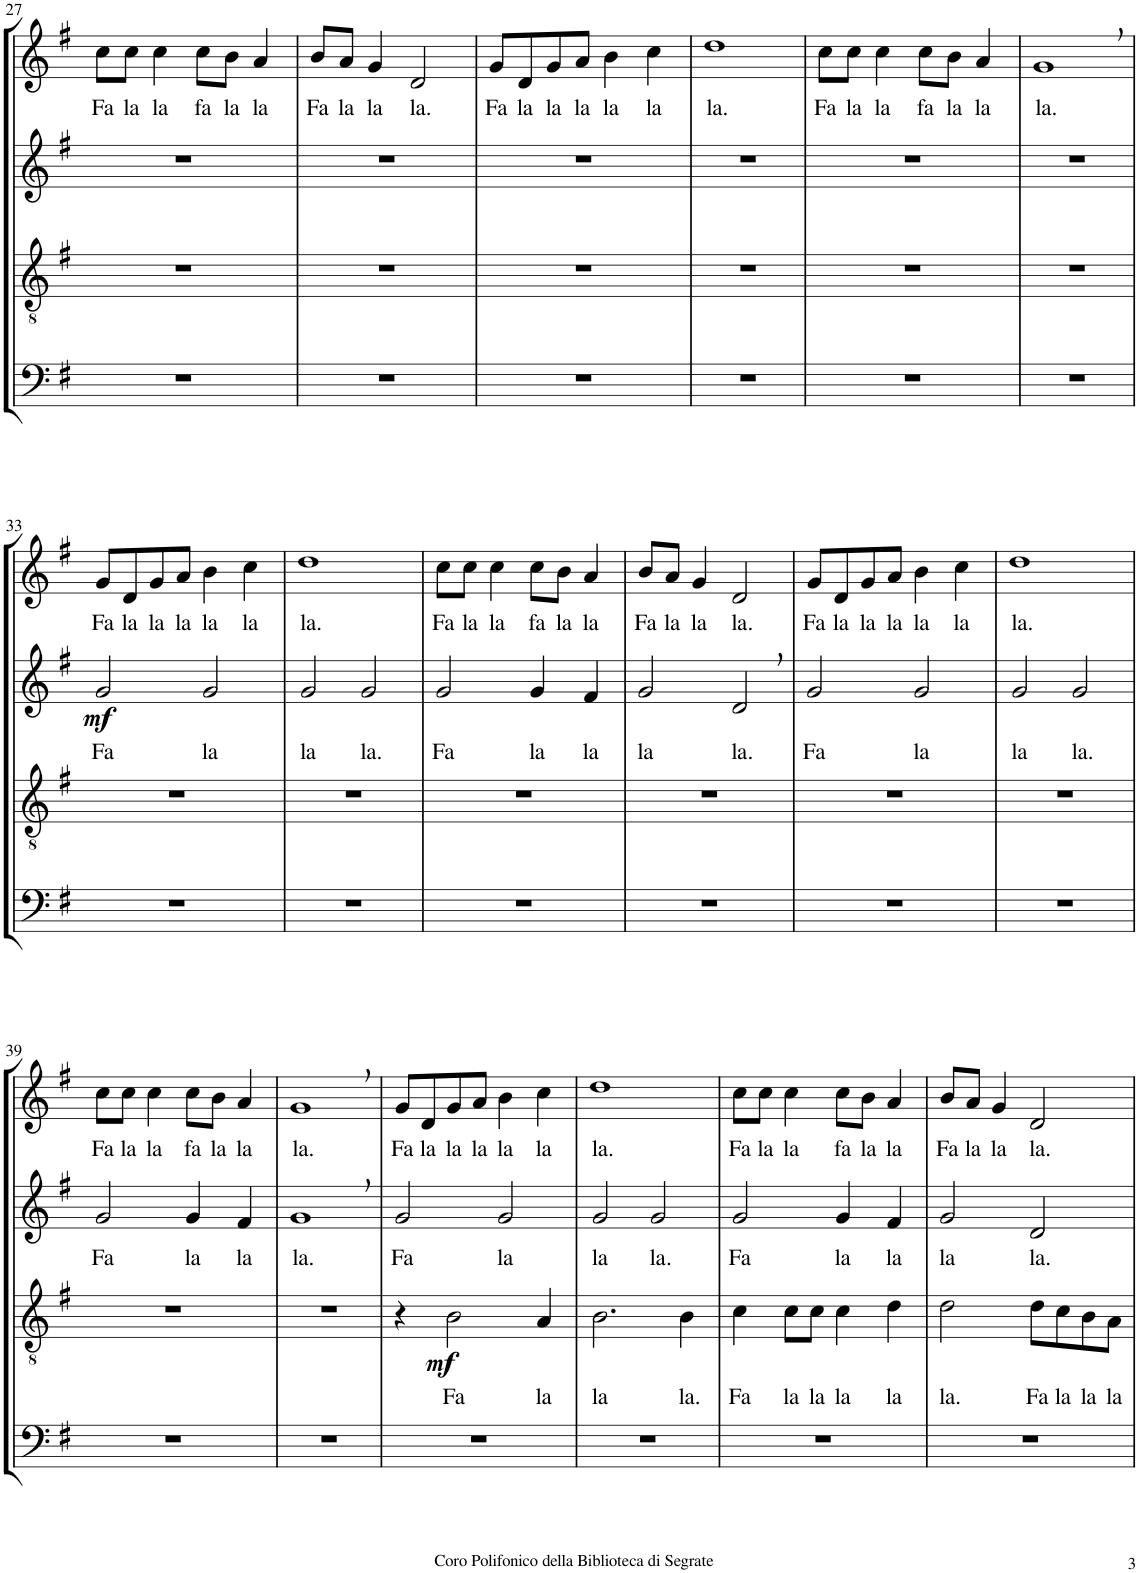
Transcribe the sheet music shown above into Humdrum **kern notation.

**kern	**kern	**text	**dynam	**kern	**text	**dynam	**kern	**text
*part4	*part3	*part3	*part3	*part2	*part2	*part2	*part1	*part1
*staff4	*staff3	*staff3	*staff3	*staff2	*staff2	*staff2	*staff1	*staff1
*I"Bassi	*I"Tenori	*	*	*I"Contralti	*	*	*I"Soprani	*
!!LO:PB:g=z
*clefF4	*clefGv2	*	*	*clefG2	*	*	*clefG2	*
*	*	*	*	*	*	*	*Trd1c2	*
*k[f#]	*k[f#]	*	*	*k[f#]	*	*	*k[f#]	*
*G:	*G:	*	*	*G:	*	*	*G:	*
*M2/2	*M2/2	*	*	*M2/2	*	*	*M2/2	*
*met(c|)	*met(c|)	*	*	*met(c|)	*	*	*met(c|)	*
=27	=27	=27	=27	=27	=27	=27	=27	=27
!	!	!	!	!	!	!	!	!LO:LY:b
1r	1r	.	.	1r	.	.	8cc\L	Fa
!	!	!	!	!	!	!	!	!LO:LY:b
.	.	.	.	.	.	.	8cc\J	la
!	!	!	!	!	!	!	!	!LO:LY:b
.	.	.	.	.	.	.	4cc\	la
!	!	!	!	!	!	!	!	!LO:LY:b
.	.	.	.	.	.	.	8cc\L	fa
!	!	!	!	!	!	!	!	!LO:LY:b
.	.	.	.	.	.	.	8b\J	la
!	!	!	!	!	!	!	!	!LO:LY:b
.	.	.	.	.	.	.	4a/	la
=28	=28	=28	=28	=28	=28	=28	=28	=28
!	!	!	!	!	!	!	!	!LO:LY:b
1r	1r	.	.	1r	.	.	8b/L	Fa
!	!	!	!	!	!	!	!	!LO:LY:b
.	.	.	.	.	.	.	8a/J	la
!	!	!	!	!	!	!	!	!LO:LY:b
.	.	.	.	.	.	.	4g/	la
!	!	!	!	!	!	!	!	!LO:LY:b
.	.	.	.	.	.	.	2d/	la.
=29	=29	=29	=29	=29	=29	=29	=29	=29
!	!	!	!	!	!	!	!	!LO:LY:b
1r	1r	.	.	1r	.	.	8g/L	Fa
!	!	!	!	!	!	!	!	!LO:LY:b
.	.	.	.	.	.	.	8d/	la
!	!	!	!	!	!	!	!	!LO:LY:b
.	.	.	.	.	.	.	8g/	la
!	!	!	!	!	!	!	!	!LO:LY:b
.	.	.	.	.	.	.	8a/J	la
!	!	!	!	!	!	!	!	!LO:LY:b
.	.	.	.	.	.	.	4b\	la
!	!	!	!	!	!	!	!	!LO:LY:b
.	.	.	.	.	.	.	4cc\	la
=30	=30	=30	=30	=30	=30	=30	=30	=30
!	!	!	!	!	!	!	!	!LO:LY:b
1r	1r	.	.	1r	.	.	1dd	la.
=31	=31	=31	=31	=31	=31	=31	=31	=31
!	!	!	!	!	!	!	!	!LO:LY:b
1r	1r	.	.	1r	.	.	8cc\L	Fa
!	!	!	!	!	!	!	!	!LO:LY:b
.	.	.	.	.	.	.	8cc\J	la
!	!	!	!	!	!	!	!	!LO:LY:b
.	.	.	.	.	.	.	4cc\	la
!	!	!	!	!	!	!	!	!LO:LY:b
.	.	.	.	.	.	.	8cc\L	fa
!	!	!	!	!	!	!	!	!LO:LY:b
.	.	.	.	.	.	.	8b\J	la
!	!	!	!	!	!	!	!	!LO:LY:b
.	.	.	.	.	.	.	4a/	la
=32	=32	=32	=32	=32	=32	=32	=32	=32
!	!	!	!	!	!	!	!	!LO:LY:b
1r	1r	.	.	1r	.	.	1g,	la.
!!LO:LB:g=z
=33	=33	=33	=33	=33	=33	=33	=33	=33
!	!	!	!	!	!LO:LY:b	!LO:DY:b	!	!LO:LY:b
1r	1r	.	.	2g/	Fa	mf	8g/L	Fa
!	!	!	!	!	!	!	!	!LO:LY:b
.	.	.	.	.	.	.	8d/	la
!	!	!	!	!	!	!	!	!LO:LY:b
.	.	.	.	.	.	.	8g/	la
!	!	!	!	!	!	!	!	!LO:LY:b
.	.	.	.	.	.	.	8a/J	la
!	!	!	!	!	!LO:LY:b	!	!	!LO:LY:b
.	.	.	.	2g/	la	.	4b\	la
!	!	!	!	!	!	!	!	!LO:LY:b
.	.	.	.	.	.	.	4cc\	la
=34	=34	=34	=34	=34	=34	=34	=34	=34
!	!	!	!	!	!LO:LY:b	!	!	!LO:LY:b
1r	1r	.	.	2g/	la	.	1dd	la.
!	!	!	!	!	!LO:LY:b	!	!	!
.	.	.	.	2g/	la.	.	.	.
=35	=35	=35	=35	=35	=35	=35	=35	=35
!	!	!	!	!	!LO:LY:b	!	!	!LO:LY:b
1r	1r	.	.	2g/	Fa	.	8cc\L	Fa
!	!	!	!	!	!	!	!	!LO:LY:b
.	.	.	.	.	.	.	8cc\J	la
!	!	!	!	!	!	!	!	!LO:LY:b
.	.	.	.	.	.	.	4cc\	la
!	!	!	!	!	!LO:LY:b	!	!	!LO:LY:b
.	.	.	.	4g/	la	.	8cc\L	fa
!	!	!	!	!	!	!	!	!LO:LY:b
.	.	.	.	.	.	.	8b\J	la
!	!	!	!	!	!LO:LY:b	!	!	!LO:LY:b
.	.	.	.	4f#/	la	.	4a/	la
=36	=36	=36	=36	=36	=36	=36	=36	=36
!	!	!	!	!	!LO:LY:b	!	!	!LO:LY:b
1r	1r	.	.	2g/	la	.	8b/L	Fa
!	!	!	!	!	!	!	!	!LO:LY:b
.	.	.	.	.	.	.	8a/J	la
!	!	!	!	!	!	!	!	!LO:LY:b
.	.	.	.	.	.	.	4g/	la
!	!	!	!	!	!LO:LY:b	!	!	!LO:LY:b
.	.	.	.	2d,/	la.	.	2d/	la.
=37	=37	=37	=37	=37	=37	=37	=37	=37
!	!	!	!	!	!LO:LY:b	!	!	!LO:LY:b
1r	1r	.	.	2g/	Fa	.	8g/L	Fa
!	!	!	!	!	!	!	!	!LO:LY:b
.	.	.	.	.	.	.	8d/	la
!	!	!	!	!	!	!	!	!LO:LY:b
.	.	.	.	.	.	.	8g/	la
!	!	!	!	!	!	!	!	!LO:LY:b
.	.	.	.	.	.	.	8a/J	la
!	!	!	!	!	!LO:LY:b	!	!	!LO:LY:b
.	.	.	.	2g/	la	.	4b\	la
!	!	!	!	!	!	!	!	!LO:LY:b
.	.	.	.	.	.	.	4cc\	la
=38	=38	=38	=38	=38	=38	=38	=38	=38
!	!	!	!	!	!LO:LY:b	!	!	!LO:LY:b
1r	1r	.	.	2g/	la	.	1dd	la.
!	!	!	!	!	!LO:LY:b	!	!	!
.	.	.	.	2g/	la.	.	.	.
!!LO:LB:g=z
=39	=39	=39	=39	=39	=39	=39	=39	=39
!	!	!	!	!	!LO:LY:b	!	!	!LO:LY:b
1r	1r	.	.	2g/	Fa	.	8cc\L	Fa
!	!	!	!	!	!	!	!	!LO:LY:b
.	.	.	.	.	.	.	8cc\J	la
!	!	!	!	!	!	!	!	!LO:LY:b
.	.	.	.	.	.	.	4cc\	la
!	!	!	!	!	!LO:LY:b	!	!	!LO:LY:b
.	.	.	.	4g/	la	.	8cc\L	fa
!	!	!	!	!	!	!	!	!LO:LY:b
.	.	.	.	.	.	.	8b\J	la
!	!	!	!	!	!LO:LY:b	!	!	!LO:LY:b
.	.	.	.	4f#/	la	.	4a/	la
=40	=40	=40	=40	=40	=40	=40	=40	=40
!	!	!	!	!	!LO:LY:b	!	!	!LO:LY:b
1r	1r	.	.	1g,	la.	.	1g,	la.
=41	=41	=41	=41	=41	=41	=41	=41	=41
!	!	!	!	!	!LO:LY:b	!	!	!LO:LY:b
1r	4r	.	.	2g/	Fa	.	8g/L	Fa
!	!	!	!	!	!	!	!	!LO:LY:b
.	.	.	.	.	.	.	8d/	la
!	!	!LO:LY:b	!LO:DY:b	!	!	!	!	!LO:LY:b
.	2B\	Fa	mf	.	.	.	8g/	la
!	!	!	!	!	!	!	!	!LO:LY:b
.	.	.	.	.	.	.	8a/J	la
!	!	!	!	!	!LO:LY:b	!	!	!LO:LY:b
.	.	.	.	2g/	la	.	4b\	la
!	!	!LO:LY:b	!	!	!	!	!	!LO:LY:b
.	4A/	la	.	.	.	.	4cc\	la
=42	=42	=42	=42	=42	=42	=42	=42	=42
!	!	!LO:LY:b	!	!	!LO:LY:b	!	!	!LO:LY:b
1r	2.B\	la	.	2g/	la	.	1dd	la.
!	!	!	!	!	!LO:LY:b	!	!	!
.	.	.	.	2g/	la.	.	.	.
!	!	!LO:LY:b	!	!	!	!	!	!
.	4B\	la.	.	.	.	.	.	.
=43	=43	=43	=43	=43	=43	=43	=43	=43
!	!	!LO:LY:b	!	!	!LO:LY:b	!	!	!LO:LY:b
1r	4c\	Fa	.	2g/	Fa	.	8cc\L	Fa
!	!	!	!	!	!	!	!	!LO:LY:b
.	.	.	.	.	.	.	8cc\J	la
!	!	!LO:LY:b	!	!	!	!	!	!LO:LY:b
.	8c\L	la	.	.	.	.	4cc\	la
!	!	!LO:LY:b	!	!	!	!	!	!
.	8c\J	la	.	.	.	.	.	.
!	!	!LO:LY:b	!	!	!LO:LY:b	!	!	!LO:LY:b
.	4c\	la	.	4g/	la	.	8cc\L	fa
!	!	!	!	!	!	!	!	!LO:LY:b
.	.	.	.	.	.	.	8b\J	la
!	!	!LO:LY:b	!	!	!LO:LY:b	!	!	!LO:LY:b
.	4d\	la	.	4f#/	la	.	4a/	la
=44	=44	=44	=44	=44	=44	=44	=44	=44
!	!	!LO:LY:b	!	!	!LO:LY:b	!	!	!LO:LY:b
1r	2d\	la.	.	2g/	la	.	8b/L	Fa
!	!	!	!	!	!	!	!	!LO:LY:b
.	.	.	.	.	.	.	8a/J	la
!	!	!	!	!	!	!	!	!LO:LY:b
.	.	.	.	.	.	.	4g/	la
!	!	!LO:LY:b	!	!	!LO:LY:b	!	!	!LO:LY:b
.	8d\L	Fa	.	2d/	la.	.	2d/	la.
!	!	!LO:LY:b	!	!	!	!	!	!
.	8c\	la	.	.	.	.	.	.
!	!	!LO:LY:b	!	!	!	!	!	!
.	8B\	la	.	.	.	.	.	.
!	!	!LO:LY:b	!	!	!	!	!	!
.	8A\J	la	.	.	.	.	.	.
=	=	=	=	=	=	=	=	=
*-	*-	*-	*-	*-	*-	*-	*-	*-
